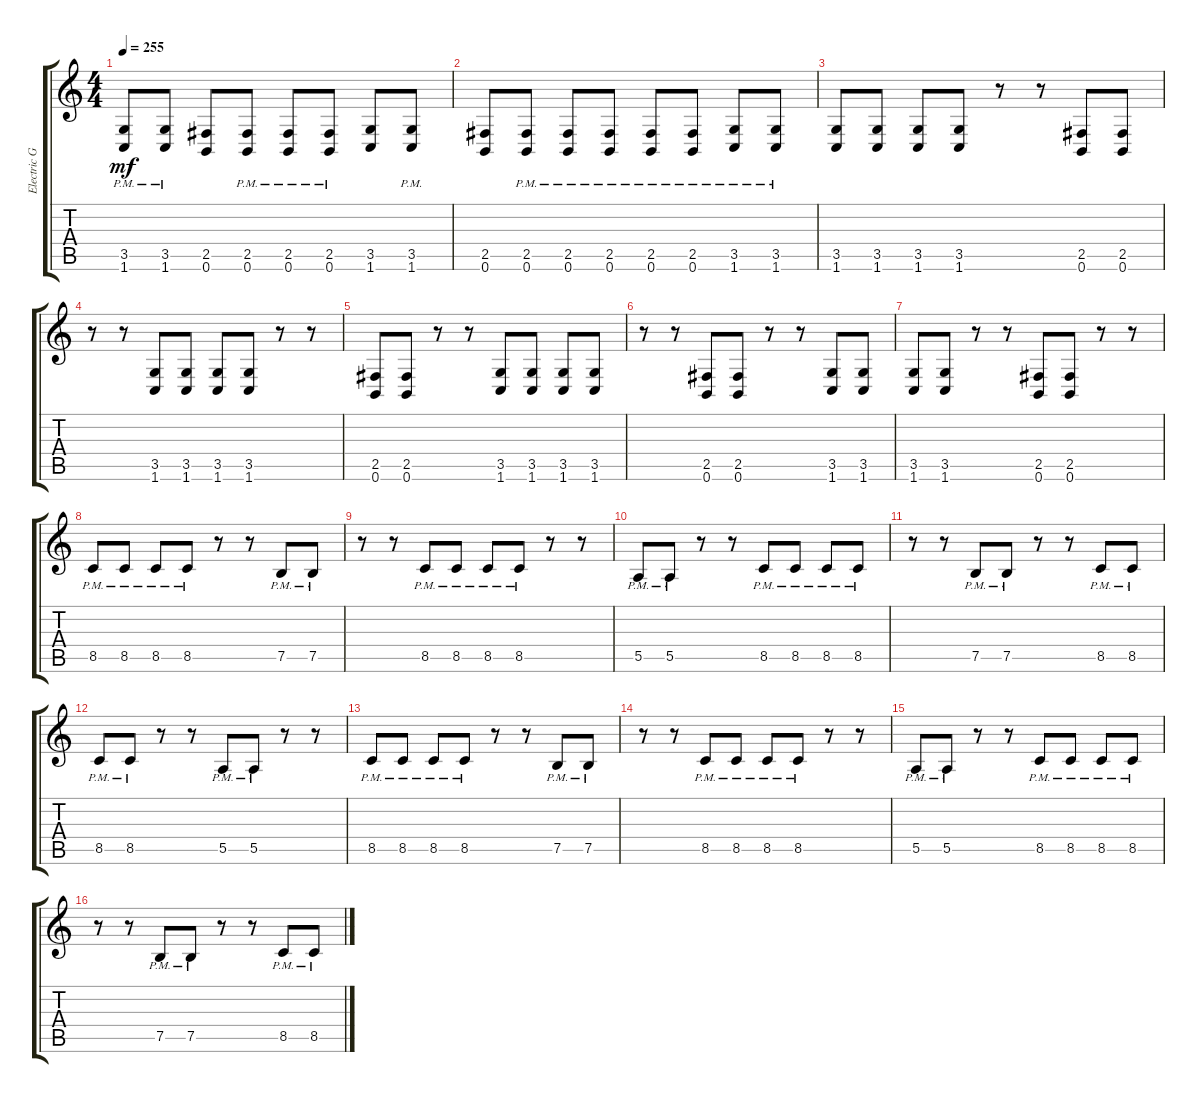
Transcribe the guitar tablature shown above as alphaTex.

\track ("Electric Guitar" "Electric G") {instrument distortionguitar}
\staff {score tabs}
\tuning (B3 Gb3 D3 A2 E2 B1) {hide}
\ts (4 4)
\tempo 255
\clef g2
\ks c
(3.5{pm} 1.6{pm}).8{dy mf} (3.5{pm} 1.6{pm}).8 (2.5 0.6).8 (2.5{pm} 0.6{pm}).8 (2.5{pm} 0.6{pm}).8 (2.5{pm} 0.6{pm}).8 (3.5 1.6).8 (3.5{pm} 1.6{pm}).8 |
(2.5 0.6).8 (2.5{pm} 0.6{pm}).8 (2.5{pm} 0.6{pm}).8 (2.5{pm} 0.6{pm}).8 (2.5{pm} 0.6{pm}).8 (2.5{pm} 0.6{pm}).8 (3.5{pm} 1.6{pm}).8 (3.5{pm} 1.6{pm}).8 |
(3.5 1.6).8 (3.5 1.6).8 (3.5 1.6).8 (3.5 1.6).8 r.8 r.8 (2.5 0.6).8 (2.5 0.6).8 |
r.8 r.8 (3.5 1.6).8 (3.5 1.6).8 (3.5 1.6).8 (3.5 1.6).8 r.8 r.8 |
(2.5 0.6).8 (2.5 0.6).8 r.8 r.8 (3.5 1.6).8 (3.5 1.6).8 (3.5 1.6).8 (3.5 1.6).8 |
r.8 r.8 (2.5 0.6).8 (2.5 0.6).8 r.8 r.8 (3.5 1.6).8 (3.5 1.6).8 |
(3.5 1.6).8 (3.5 1.6).8 r.8 r.8 (2.5 0.6).8 (2.5 0.6).8 r.8 r.8 |
8.5{pm}.8 8.5{pm}.8 8.5{pm}.8 8.5{pm}.8 r.8 r.8 7.5{pm}.8 7.5{pm}.8 |
r.8 r.8 8.5{pm}.8 8.5{pm}.8 8.5{pm}.8 8.5{pm}.8 r.8 r.8 |
5.5{pm}.8 5.5{pm}.8 r.8 r.8 8.5{pm}.8 8.5{pm}.8 8.5{pm}.8 8.5{pm}.8 |
r.8 r.8 7.5{pm}.8 7.5{pm}.8 r.8 r.8 8.5{pm}.8 8.5{pm}.8 |
8.5{pm}.8 8.5{pm}.8 r.8 r.8 5.5{pm}.8 5.5{pm}.8 r.8 r.8 |
8.5{pm}.8 8.5{pm}.8 8.5{pm}.8 8.5{pm}.8 r.8 r.8 7.5{pm}.8 7.5{pm}.8 |
r.8 r.8 8.5{pm}.8 8.5{pm}.8 8.5{pm}.8 8.5{pm}.8 r.8 r.8 |
5.5{pm}.8 5.5{pm}.8 r.8 r.8 8.5{pm}.8 8.5{pm}.8 8.5{pm}.8 8.5{pm}.8 |
r.8 r.8 7.5{pm}.8 7.5{pm}.8 r.8 r.8 8.5{pm}.8 8.5{pm}.8
